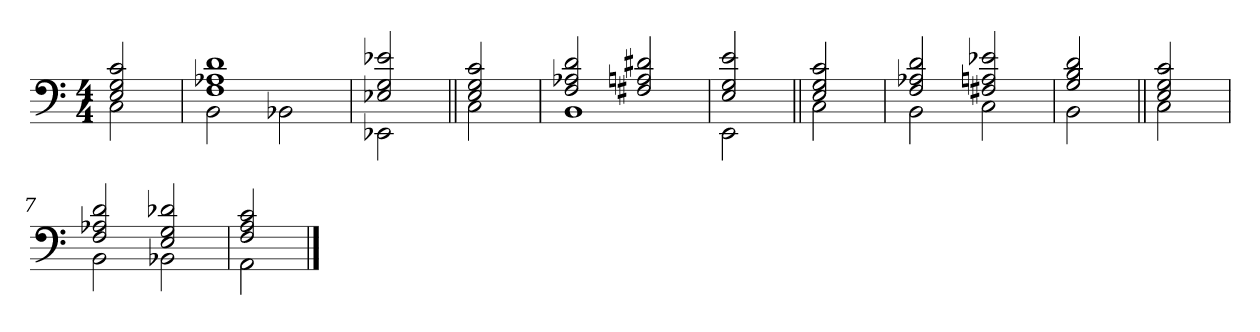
**kern
*part1
*staff1
*clefF4
*k[]
*M4/4
=
*^
2E 2G 2c	2C
=1	=1
1F 1A-X 1d	2BB
.	2BB-X
=	=
2E-X 2G 2e-X	2EE-X
=2||	=2||
2E 2G 2c	2C
=3	=3
2F 2A-X 2d	1BB
2F#X 2An 2d#X	.
=	=
2E 2G 2e	2EE
=4||	=4||
2E 2G 2c	2C
=5	=5
2F 2A-X 2d	2BB
2F#X 2An 2e-X	2C
=	=
2G 2B 2d	2BB
=6||	=6||
2E 2G 2c	2C
=7	=7
2F 2A-X 2d	2BB
2E 2G 2d-X	2BB-X
=8	=8
2F 2A 2c	2AA
*v	*v
==
*-
